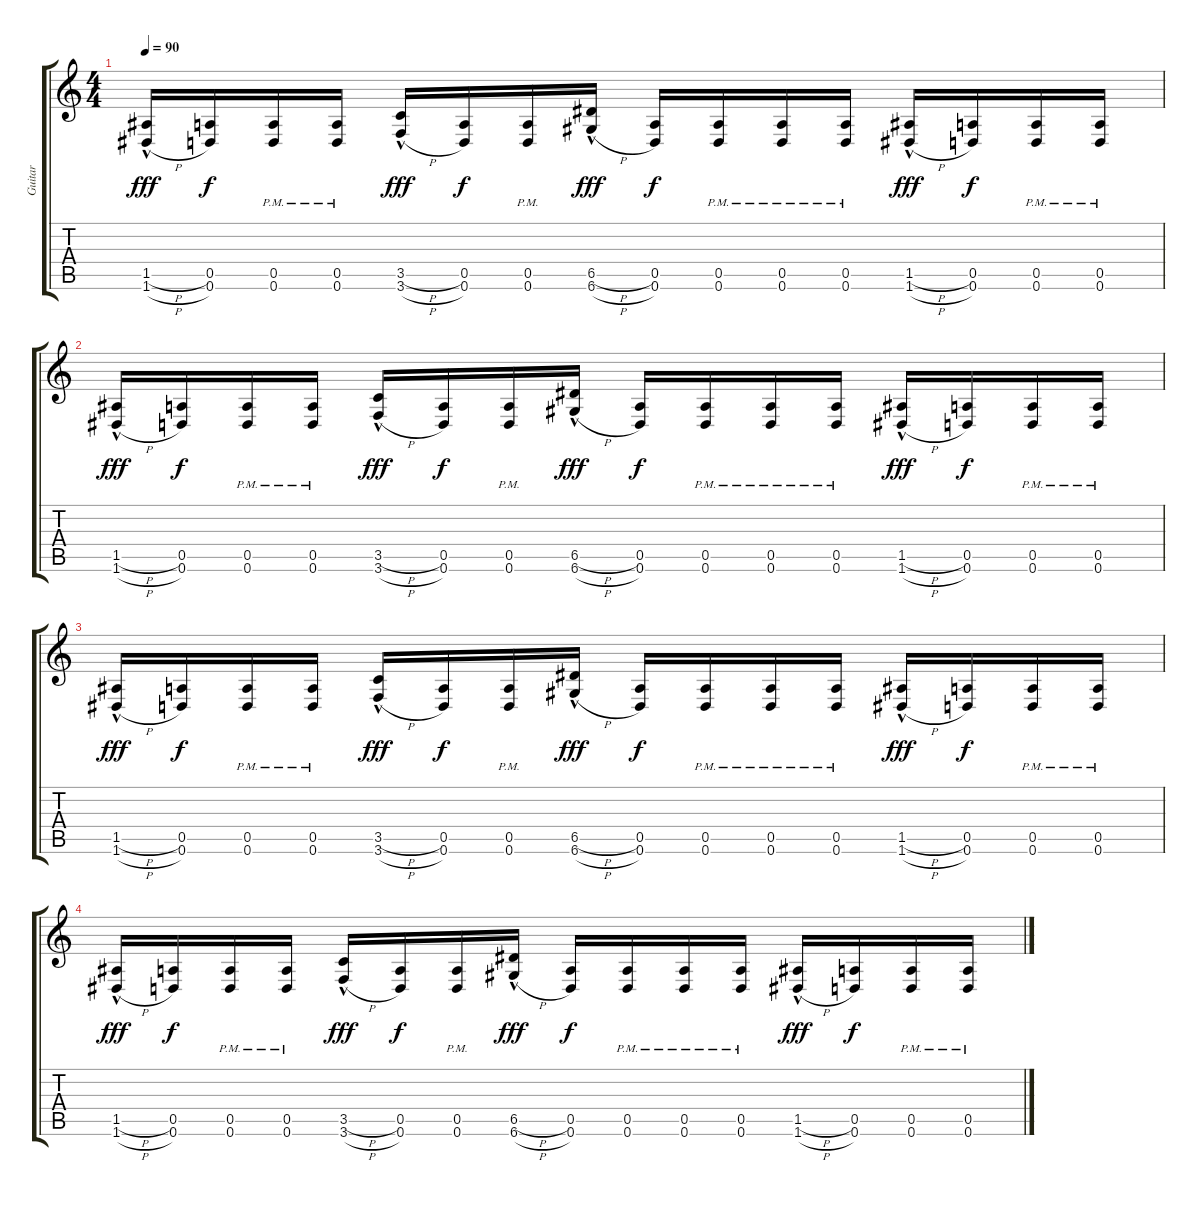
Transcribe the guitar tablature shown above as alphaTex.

\track ("Guitar" "Guitar") {instrument overdrivenguitar}
\staff {score tabs}
\tuning (E4 B3 G3 D3 A2 D2) {hide}
\ts (4 4)
\tempo 90
\clef g2
\ks c
(1.5{h hac} 1.6{h hac}).16{dy fff} (0.5 0.6).16{dy f} (0.5{pm} 0.6{pm}).16 (0.5{pm} 0.6{pm}).16 (3.5{h hac} 3.6{h hac}).16{dy fff} (0.5 0.6).16{dy f} (0.5{pm} 0.6{pm}).16 (6.5{h hac} 6.6{h hac}).16{dy fff} (0.5 0.6).16{dy f} (0.5{pm} 0.6{pm}).16 (0.5{pm} 0.6{pm}).16 (0.5{pm} 0.6{pm}).16 (1.5{h hac} 1.6{h hac}).16{dy fff} (0.5 0.6).16{dy f} (0.5{pm} 0.6{pm}).16 (0.5{pm} 0.6{pm}).16 |
(1.5{h hac} 1.6{h hac}).16{dy fff} (0.5 0.6).16{dy f} (0.5{pm} 0.6{pm}).16 (0.5{pm} 0.6{pm}).16 (3.5{h hac} 3.6{h hac}).16{dy fff} (0.5 0.6).16{dy f} (0.5{pm} 0.6{pm}).16 (6.5{h hac} 6.6{h hac}).16{dy fff} (0.5 0.6).16{dy f} (0.5{pm} 0.6{pm}).16 (0.5{pm} 0.6{pm}).16 (0.5{pm} 0.6{pm}).16 (1.5{h hac} 1.6{h hac}).16{dy fff} (0.5 0.6).16{dy f} (0.5{pm} 0.6{pm}).16 (0.5{pm} 0.6{pm}).16 |
(1.5{h hac} 1.6{h hac}).16{dy fff} (0.5 0.6).16{dy f} (0.5{pm} 0.6{pm}).16 (0.5{pm} 0.6{pm}).16 (3.5{h hac} 3.6{h hac}).16{dy fff} (0.5 0.6).16{dy f} (0.5{pm} 0.6{pm}).16 (6.5{h hac} 6.6{h hac}).16{dy fff} (0.5 0.6).16{dy f} (0.5{pm} 0.6{pm}).16 (0.5{pm} 0.6{pm}).16 (0.5{pm} 0.6{pm}).16 (1.5{h hac} 1.6{h hac}).16{dy fff} (0.5 0.6).16{dy f} (0.5{pm} 0.6{pm}).16 (0.5{pm} 0.6{pm}).16 |
(1.5{h hac} 1.6{h hac}).16{dy fff} (0.5 0.6).16{dy f} (0.5{pm} 0.6{pm}).16 (0.5{pm} 0.6{pm}).16 (3.5{h hac} 3.6{h hac}).16{dy fff} (0.5 0.6).16{dy f} (0.5{pm} 0.6{pm}).16 (6.5{h hac} 6.6{h hac}).16{dy fff} (0.5 0.6).16{dy f} (0.5{pm} 0.6{pm}).16 (0.5{pm} 0.6{pm}).16 (0.5{pm} 0.6{pm}).16 (1.5{h hac} 1.6{h hac}).16{dy fff} (0.5 0.6).16{dy f} (0.5{pm} 0.6{pm}).16 (0.5{pm} 0.6{pm}).16
